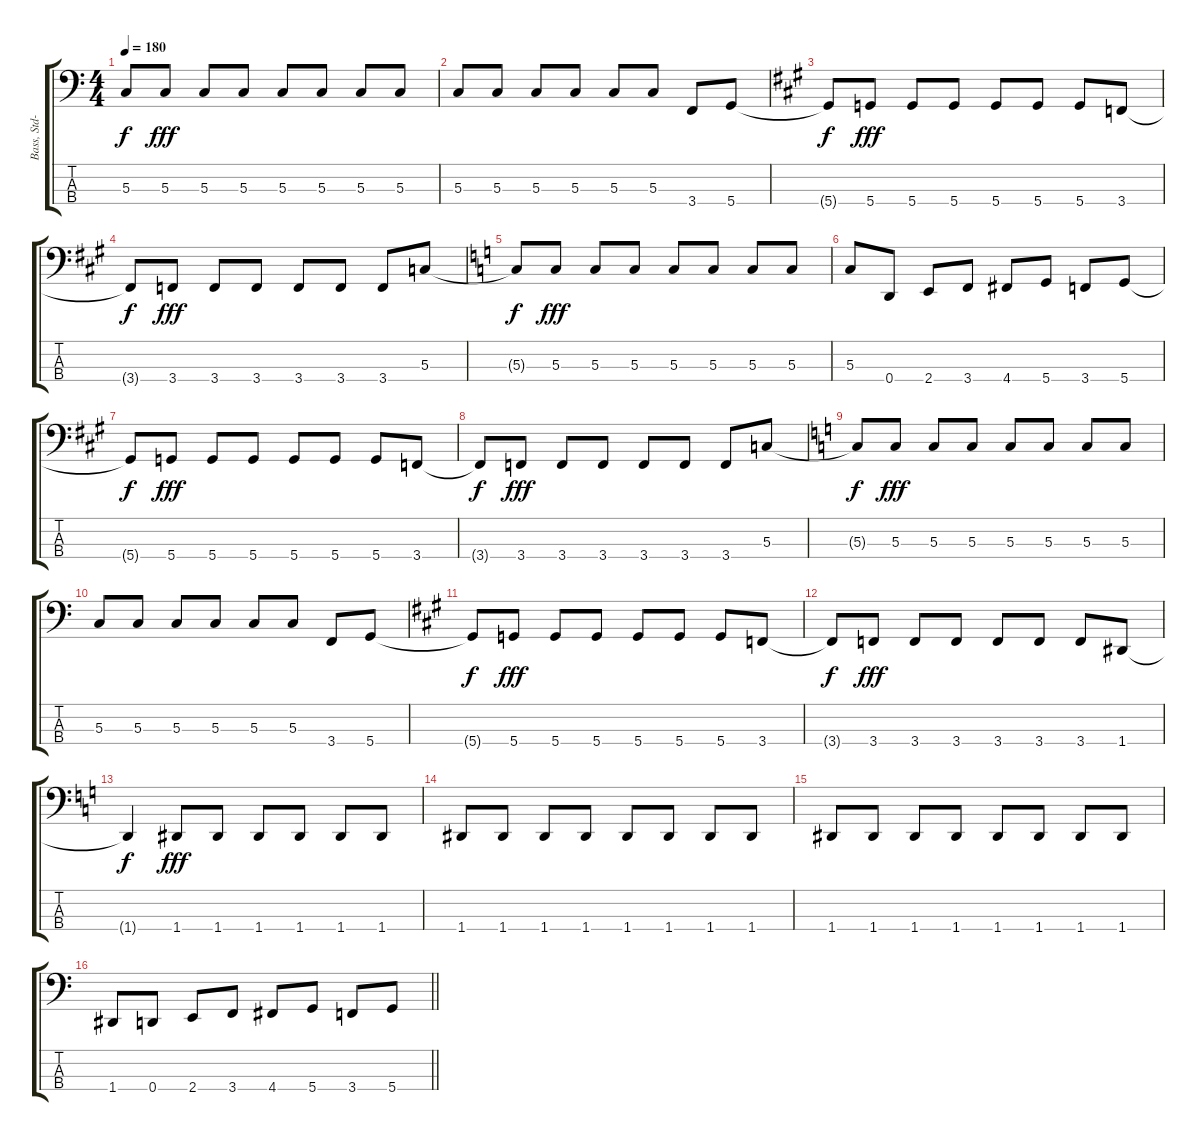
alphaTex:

\track ("Bass, Std-D" "Bass, Std-") {instrument electricbasspick}
\staff {score tabs}
\tuning (F2 C2 G1 D1) {hide}
\ts (4 4)
\tempo 180
\clef f4
\ks c
5.3{t}.8{dy f} 5.3.8{dy fff} 5.3.8 5.3.8 5.3.8 5.3.8 5.3.8 5.3.8 |
5.3.8 5.3.8 5.3.8 5.3.8 5.3.8 5.3.8 3.4.8 5.4.8 |
\ks a
5.4{t}.8{dy f} 5.4.8{dy fff} 5.4.8 5.4.8 5.4.8 5.4.8 5.4.8 3.4.8 |
3.4{t}.8{dy f} 3.4.8{dy fff} 3.4.8 3.4.8 3.4.8 3.4.8 3.4.8 5.3.8 |
\ks c
5.3{t}.8{dy f} 5.3.8{dy fff} 5.3.8 5.3.8 5.3.8 5.3.8 5.3.8 5.3.8 |
5.3.8 0.4.8 2.4.8 3.4.8 4.4.8 5.4.8 3.4.8 5.4.8 |
\ks a
5.4{t}.8{dy f} 5.4.8{dy fff} 5.4.8 5.4.8 5.4.8 5.4.8 5.4.8 3.4.8 |
3.4{t}.8{dy f} 3.4.8{dy fff} 3.4.8 3.4.8 3.4.8 3.4.8 3.4.8 5.3.8 |
\ks c
5.3{t}.8{dy f} 5.3.8{dy fff} 5.3.8 5.3.8 5.3.8 5.3.8 5.3.8 5.3.8 |
5.3.8 5.3.8 5.3.8 5.3.8 5.3.8 5.3.8 3.4.8 5.4.8 |
\ks a
5.4{t}.8{dy f} 5.4.8{dy fff} 5.4.8 5.4.8 5.4.8 5.4.8 5.4.8 3.4.8 |
3.4{t}.8{dy f} 3.4.8{dy fff} 3.4.8 3.4.8 3.4.8 3.4.8 3.4.8 1.4.8 |
\ks c
1.4{t}.4{dy f} 1.4.8{dy fff} 1.4.8 1.4.8 1.4.8 1.4.8 1.4.8 |
1.4.8 1.4.8 1.4.8 1.4.8 1.4.8 1.4.8 1.4.8 1.4.8 |
1.4.8 1.4.8 1.4.8 1.4.8 1.4.8 1.4.8 1.4.8 1.4.8 |
\barLineRight lightlight
1.4.8 0.4.8 2.4.8 3.4.8 4.4.8 5.4.8 3.4.8 5.4.8
